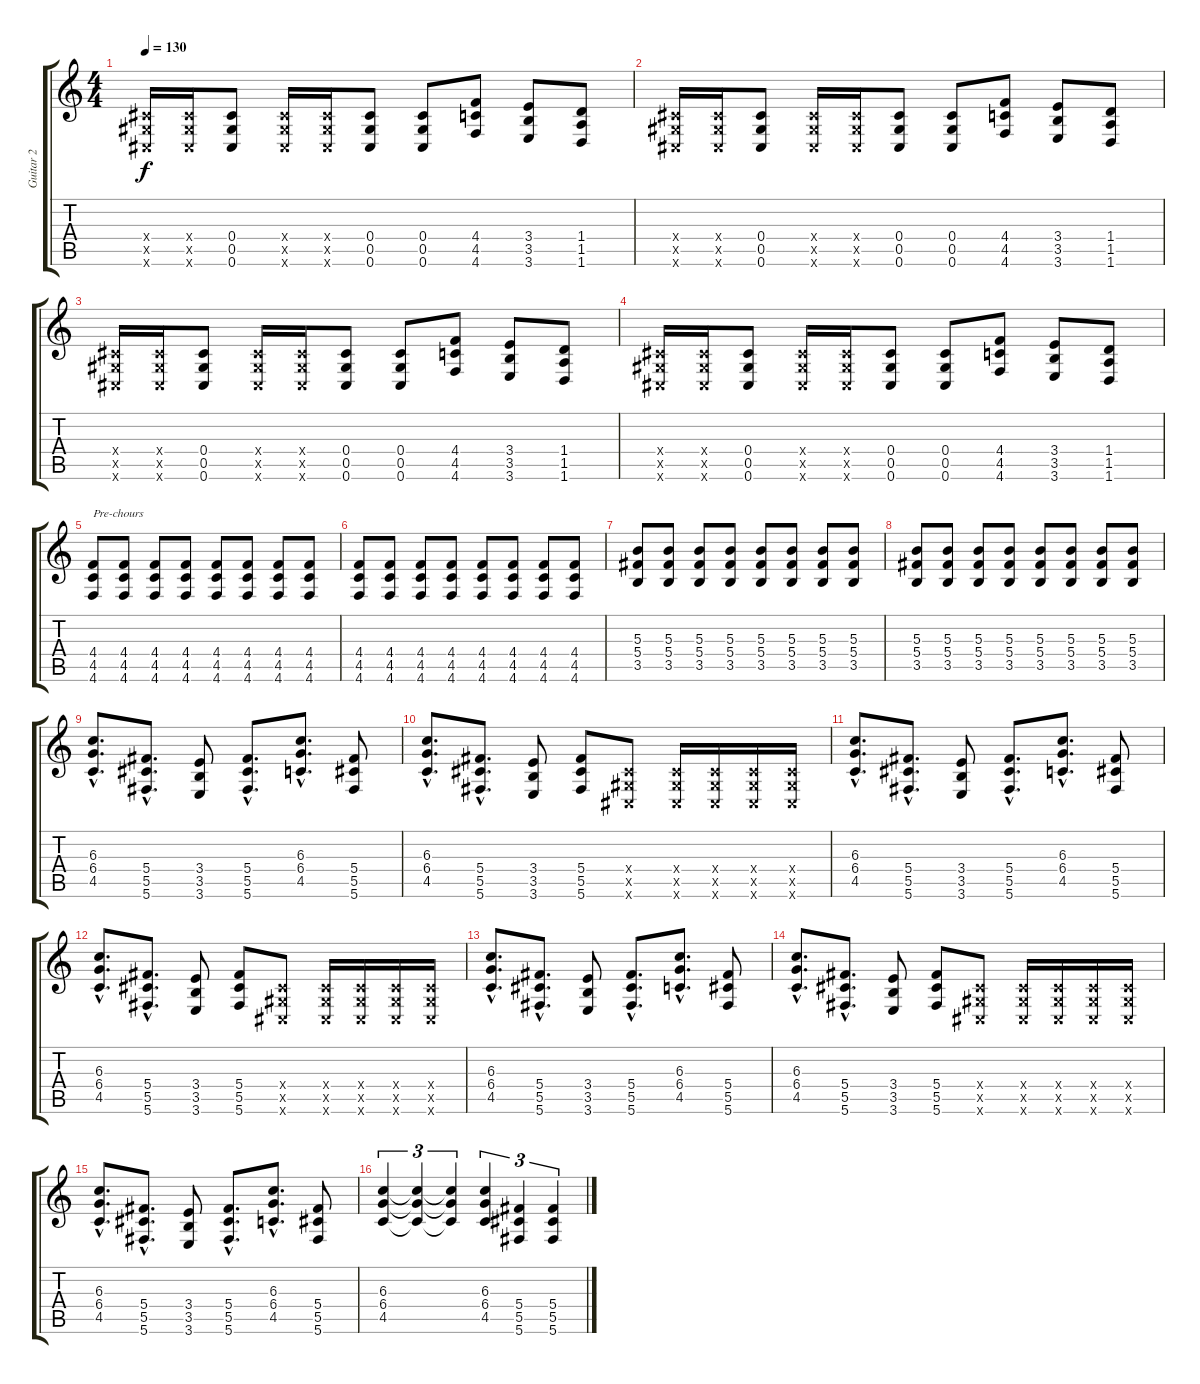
\track ("Guitar 2" "Guitar 2") {instrument distortionguitar}
\staff {score tabs}
\tuning (Eb4 Bb3 Gb3 Db3 Ab2 Db2) {hide}
\ts (4 4)
\tempo 130
\clef g2
\ks c
(0.4{x} 0.5{x} 0.6{x}).16{dy f} (0.4{x} 0.5{x} 0.6{x}).16 (0.4 0.5 0.6).8 (0.4{x} 0.5{x} 0.6{x}).16 (0.4{x} 0.5{x} 0.6{x}).16 (0.4 0.5 0.6).8 (0.4 0.5 0.6).8 (4.4 4.5 4.6).8 (3.4 3.5 3.6).8 (1.4 1.5 1.6).8 |
(0.4{x} 0.5{x} 0.6{x}).16 (0.4{x} 0.5{x} 0.6{x}).16 (0.4 0.5 0.6).8 (0.4{x} 0.5{x} 0.6{x}).16 (0.4{x} 0.5{x} 0.6{x}).16 (0.4 0.5 0.6).8 (0.4 0.5 0.6).8 (4.4 4.5 4.6).8 (3.4 3.5 3.6).8 (1.4 1.5 1.6).8 |
(0.4{x} 0.5{x} 0.6{x}).16 (0.4{x} 0.5{x} 0.6{x}).16 (0.4 0.5 0.6).8 (0.4{x} 0.5{x} 0.6{x}).16 (0.4{x} 0.5{x} 0.6{x}).16 (0.4 0.5 0.6).8 (0.4 0.5 0.6).8 (4.4 4.5 4.6).8 (3.4 3.5 3.6).8 (1.4 1.5 1.6).8 |
(0.4{x} 0.5{x} 0.6{x}).16 (0.4{x} 0.5{x} 0.6{x}).16 (0.4 0.5 0.6).8 (0.4{x} 0.5{x} 0.6{x}).16 (0.4{x} 0.5{x} 0.6{x}).16 (0.4 0.5 0.6).8 (0.4 0.5 0.6).8 (4.4 4.5 4.6).8 (3.4 3.5 3.6).8 (1.4 1.5 1.6).8 |
(4.4 4.5 4.6).8{txt "Pre-chours"} (4.4 4.5 4.6).8{txt " "} (4.4 4.5 4.6).8{txt " "} (4.4 4.5 4.6).8{txt " "} (4.4 4.5 4.6).8{txt " "} (4.4 4.5 4.6).8{txt " "} (4.4 4.5 4.6).8{txt " "} (4.4 4.5 4.6).8{txt " "} |
(4.4 4.5 4.6).8 (4.4 4.5 4.6).8 (4.4 4.5 4.6).8 (4.4 4.5 4.6).8 (4.4 4.5 4.6).8 (4.4 4.5 4.6).8 (4.4 4.5 4.6).8 (4.4 4.5 4.6).8 |
(5.3 5.4 3.5).8 (5.3 5.4 3.5).8 (5.3 5.4 3.5).8 (5.3 5.4 3.5).8 (5.3 5.4 3.5).8 (5.3 5.4 3.5).8 (5.3 5.4 3.5).8 (5.3 5.4 3.5).8 |
(5.3 5.4 3.5).8 (5.3 5.4 3.5).8 (5.3 5.4 3.5).8 (5.3 5.4 3.5).8 (5.3 5.4 3.5).8 (5.3 5.4 3.5).8 (5.3 5.4 3.5).8 (5.3 5.4 3.5).8 |
(6.3{hac} 6.4{hac} 4.5{hac}).8{d} (5.4{hac} 5.5{hac} 5.6{hac}).8{d} (3.4 3.5 3.6).8 (5.4{hac} 5.5{hac} 5.6{hac}).8{d} (6.3{hac} 6.4{hac} 4.5{hac}).8{d} (5.4 5.5 5.6).8 |
(6.3{hac} 6.4{hac} 4.5{hac}).8{d} (5.4{hac} 5.5{hac} 5.6{hac}).8{d} (3.4 3.5 3.6).8 (5.4 5.5 5.6).8 (0.4{x} 0.5{x} 0.6{x}).8 (0.4{x} 0.5{x} 0.6{x}).16 (0.4{x} 0.5{x} 0.6{x}).16 (0.4{x} 0.5{x} 0.6{x}).16 (0.4{x} 0.5{x} 0.6{x}).16 |
(6.3{hac} 6.4{hac} 4.5{hac}).8{d} (5.4{hac} 5.5{hac} 5.6{hac}).8{d} (3.4 3.5 3.6).8 (5.4{hac} 5.5{hac} 5.6{hac}).8{d} (6.3{hac} 6.4{hac} 4.5{hac}).8{d} (5.4 5.5 5.6).8 |
(6.3{hac} 6.4{hac} 4.5{hac}).8{d} (5.4{hac} 5.5{hac} 5.6{hac}).8{d} (3.4 3.5 3.6).8 (5.4 5.5 5.6).8 (0.4{x} 0.5{x} 0.6{x}).8 (0.4{x} 0.5{x} 0.6{x}).16 (0.4{x} 0.5{x} 0.6{x}).16 (0.4{x} 0.5{x} 0.6{x}).16 (0.4{x} 0.5{x} 0.6{x}).16 |
(6.3{hac} 6.4{hac} 4.5{hac}).8{d} (5.4{hac} 5.5{hac} 5.6{hac}).8{d} (3.4 3.5 3.6).8 (5.4{hac} 5.5{hac} 5.6{hac}).8{d} (6.3{hac} 6.4{hac} 4.5{hac}).8{d} (5.4 5.5 5.6).8 |
(6.3{hac} 6.4{hac} 4.5{hac}).8{d} (5.4{hac} 5.5{hac} 5.6{hac}).8{d} (3.4 3.5 3.6).8 (5.4 5.5 5.6).8 (0.4{x} 0.5{x} 0.6{x}).8 (0.4{x} 0.5{x} 0.6{x}).16 (0.4{x} 0.5{x} 0.6{x}).16 (0.4{x} 0.5{x} 0.6{x}).16 (0.4{x} 0.5{x} 0.6{x}).16 |
(6.3{hac} 6.4{hac} 4.5{hac}).8{d} (5.4{hac} 5.5{hac} 5.6{hac}).8{d} (3.4 3.5 3.6).8 (5.4{hac} 5.5{hac} 5.6{hac}).8{d} (6.3{hac} 6.4{hac} 4.5{hac}).8{d} (5.4 5.5 5.6).8 |
(6.3 6.4 4.5).4{tu (3 2)} (6.3{t} 6.4{t} 4.5{t}).4{tu (3 2)} (6.3{t} 6.4{t} 4.5{t}).4{tu (3 2)} (6.3 6.4 4.5).4{tu (3 2)} (5.4 5.5 5.6).4{tu (3 2)} (5.4 5.5 5.6).4{tu (3 2)}
